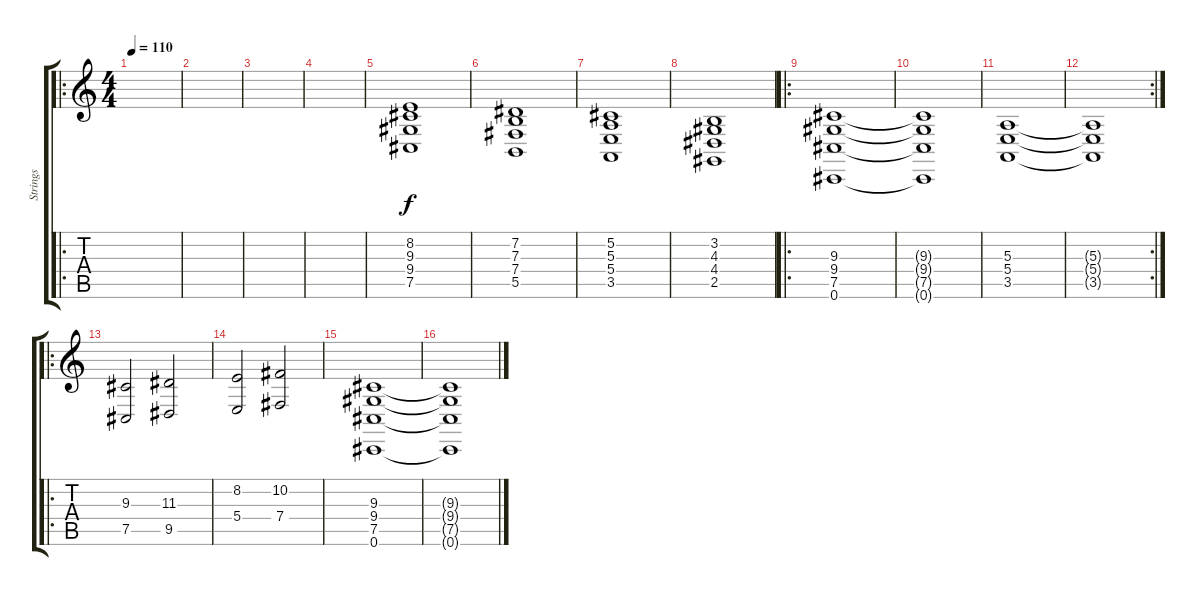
\track ("Strings" "Strings") {instrument synthstrings2}
\staff {score tabs}
\tuning (Db4 Ab3 E3 B2 Gb2 Db2) {hide}
\ro
\ts (4 4)
\tempo 110
\clef g2
\ks c
|
|
|
|
(8.2 9.3 9.4 7.5).1 |
(7.2 7.3 7.4 5.5).1 |
(5.2 5.3 5.4 3.5).1 |
(3.2 4.3 4.4 2.5).1 |
\ro
(9.3 9.4 7.5 0.6).1 |
(9.3{t} 9.4{t} 7.5{t} 0.6{t}).1 |
(5.3 5.4 3.5).1 |
\rc 2
(5.3{t} 5.4{t} 3.5{t}).1 |
\ro
(9.3 7.5).2 (11.3 9.5).2 |
(8.2 5.4).2 (10.2 7.4).2 |
(9.3 9.4 7.5 0.6).1 |
(9.3{t} 9.4{t} 7.5{t} 0.6{t}).1
